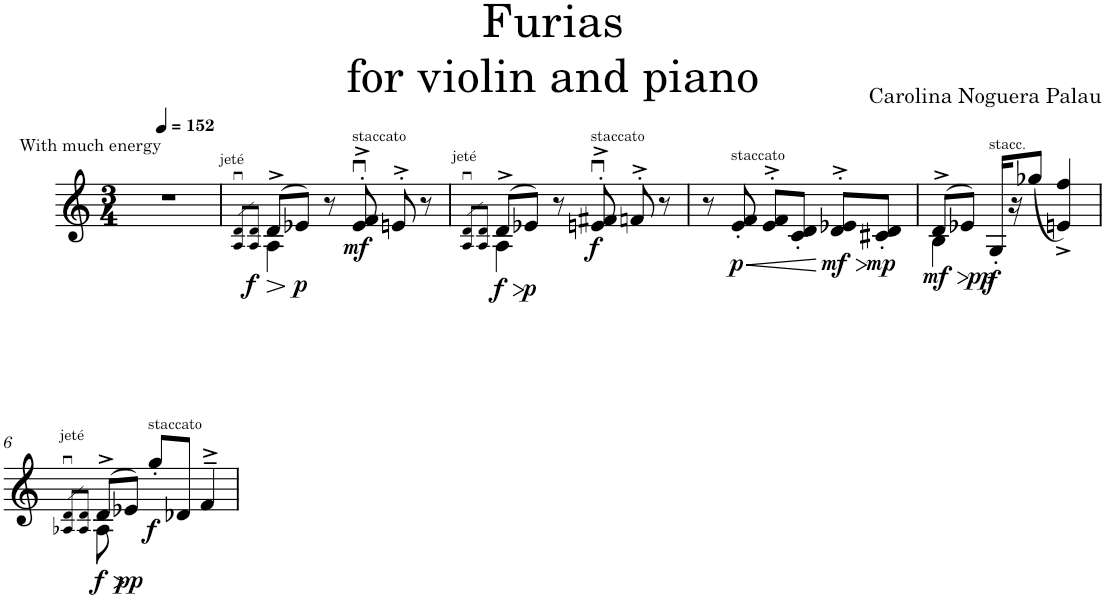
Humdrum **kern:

**kern	**dynam
*part1	*part1
*staff1	*staff1
*I"Violin	*
*I'Vln.	*
*clefG2	*
*k[]	*
*M3/4	*
*MM152	*
=1	=1
!LO:TX:a:t=With much energy	!
2.r	.
=2	=2
8qA/u 8qd/uL	.
8qA/ 8qd/J	.
!LO:TX:a:t=jeté	!
!	!LO:HP:b
*^	*
!	!	!LO:DY:n=1:b
(>8d^/L	4A\	> f
!	!	!LO:DY:n=2:b
8e-X/J)	.	] p
8r	2ryy	.
!LO:TX:a:t=staccato	!	!
!	!	!LO:DY:n=3:b
8e-/u'>^> 8f/u'>^>	.	mf
8en'>^>/	.	.
8r	.	.
=3	=3	=3
8qA/u 8qd/uL	.	.
8qA/ 8qd/J	.	.
!LO:TX:a:t=jeté	!	!
!	!	!LO:HP:b
!	!	!LO:DY:n=1:b
(>8d^/L	4A\	> f
!	!	!LO:DY:n=2:b
8e-X/J)	.	] p
8r	2ryy	.
!LO:TX:a:t=staccato	!	!
!	!	!LO:DY:n=3:b
8en/u'>^> 8f#X/u'>^>	.	f
8fn'>^>/	.	.
8r	.	.
*v	*v	*
=4	=4
8r	.
!LO:TX:a:t=staccato	!
!	!LO:HP:b
!	!LO:DY:n=1:b
8e/' 8f/'	< p
8e/'>^> 8f/'>^>L	.
8c/' 8d/'J	.
!	!LO:HP:n=1:b
!	!LO:DY:n=2:b
8d/'>^> 8e-X/'>^>L	[ > mf
!	!LO:DY:n=3:b
8c#X/' 8d/'J	] mp
=5	=5
!	!LO:HP:b
*^	*
!	!	!LO:DY:n=1:b
(>8d^/L	4B\	> mf
8e-X/J)	.	.
!LO:TX:a:t=stacc.	!	!
!	!	!LO:DY:n=2:b
!	!	!LO:DY:n=3:b
16G'/LL	2ryy	] pp f
16r	.	.
(<8gg-X/J	.	.
4en/^ 4ff/^)	.	.
!!LO:LB:g=z	!!
=6	=6	=6
8qA-X/u 8qd/uL	.	.
8qA-/ 8qd/J	.	.
!LO:TX:a:t=jeté	!	!
!	!	!LO:HP:b
!	!	!LO:DY:n=1:b
(>8d^/L	8A-\	> f
!	!	!LO:DY:n=2:b
8e-X/J)	2ryy	] pp
!LO:TX:a:t=staccato	!	!
!	!	!LO:DY:n=3:b
8gg'/L	.	f
8d-X/J	.	.
4f~>^>/	.	.
.	8ryy	.
*v	*v	*
=	=
*-	*-
